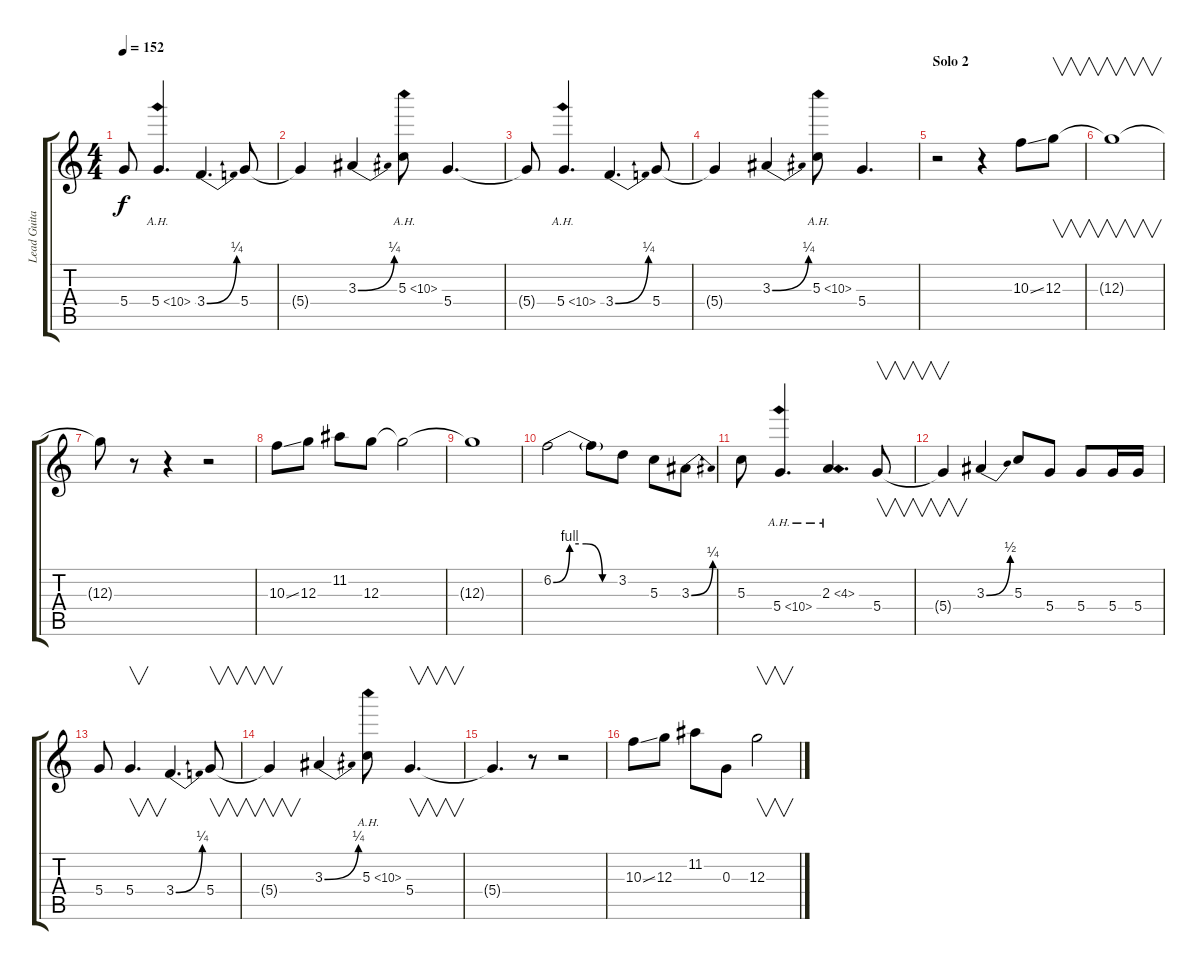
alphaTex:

\track ("Lead Guitar (Standard Tuning)" "Lead Guita") {instrument distortionguitar}
\staff {score tabs}
\tuning (E4 B3 G3 D3 A2 E2) {hide}
\ts (4 4)
\tempo 152
\clef g2
\ks c
5.4.8{dy f} 5.4{ah 5}.4{d} 3.4{be (bend 0 0 60 1)}.4{d} 5.4.8 |
5.4{t}.4 3.3{be (bend 0 0 60 1)}.4 5.3{ah 5}.8 5.4.4{d} |
5.4{t}.8 5.4{ah 5}.4{d} 3.4{be (bend 0 0 60 1)}.4{d} 5.4.8 |
5.4{t}.4 3.3{be (bend 0 0 60 1)}.4 5.3{ah 5}.8 5.4.4{d} |
\section ("" "Solo 2")
r.2 r.4 10.3{ss}.8 12.3.8{v} |
12.3{t}.1{v} |
12.3{t}.8 r.8 r.4 r.2 |
10.3{ss}.8 12.3.8 11.2.8 12.3.8 12.3{t}.2 |
12.3{t}.1 |
6.2{be (custom 0 0 15 4 30 4 45 0 60 0)}.2 6.2{t}.8 3.2.8 5.3.8 3.3{be (bend 0 0 60 1)}.8 |
5.3.8 5.4{ah 5}.4{d} 2.3{ah 2}.4{d} 5.4.8{v} |
5.4{t}.4{v} 3.3{be (bend 0 0 60 2)}.4 5.3.8 5.4.8 5.4.8 5.4.16 5.4.16 |
5.4.8 5.4.4{v d} 3.4{be (bend 0 0 60 1)}.4{d} 5.4.8{v} |
5.4{t}.4{v} 3.3{be (bend 0 0 60 1)}.4 5.3{ah 5}.8 5.4.4{v d} |
5.4{t}.4{d} r.8 r.2 |
10.3{ss}.8 12.3.8 11.2.8 0.3.8 12.3.2{v}
